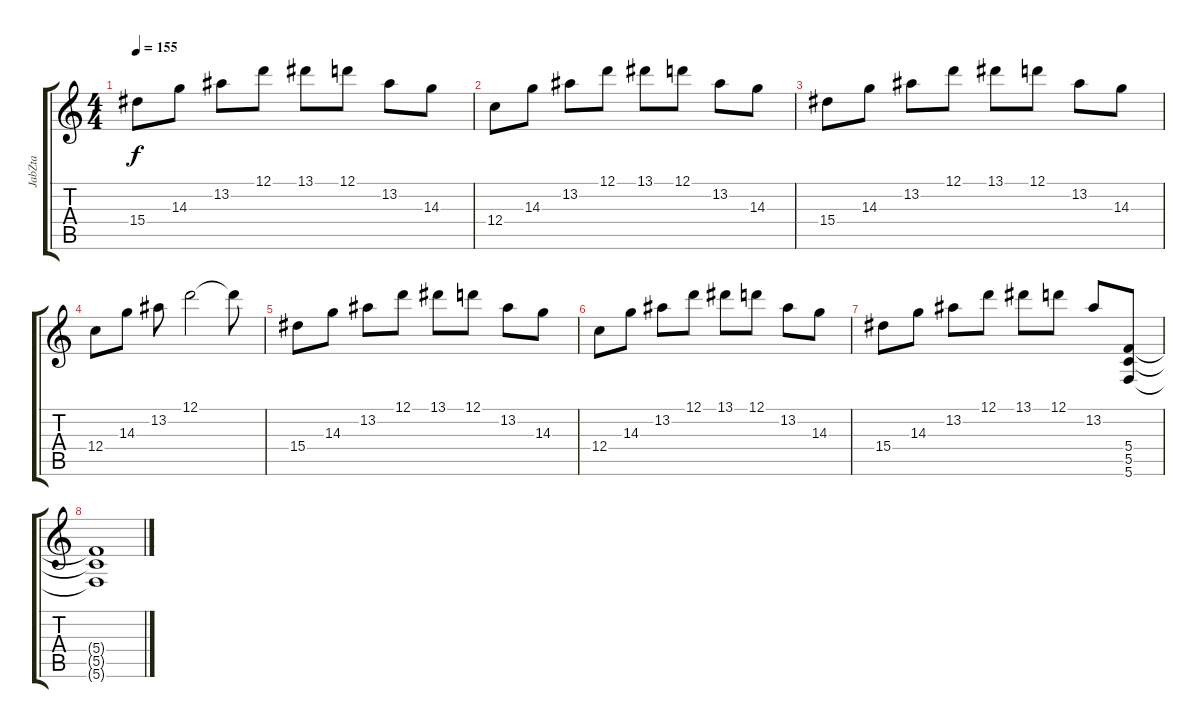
\track ("JabZta" "JabZta") {instrument distortionguitar}
\staff {score tabs}
\tuning (D4 A3 F3 C3 G2 C2) {hide}
\ts (4 4)
\tempo 155
\clef g2
\ks c
15.4.8{dy f} 14.3.8 13.2.8 12.1.8 13.1.8 12.1.8 13.2.8 14.3.8 |
12.4.8 14.3.8 13.2.8 12.1.8 13.1.8 12.1.8 13.2.8 14.3.8 |
15.4.8 14.3.8 13.2.8 12.1.8 13.1.8 12.1.8 13.2.8 14.3.8 |
12.4.8 14.3.8 13.2.8 12.1.2 12.1{t}.8 |
15.4.8 14.3.8 13.2.8 12.1.8 13.1.8 12.1.8 13.2.8 14.3.8 |
12.4.8 14.3.8 13.2.8 12.1.8 13.1.8 12.1.8 13.2.8 14.3.8 |
15.4.8 14.3.8 13.2.8 12.1.8 13.1.8 12.1.8 13.2.8 (5.4 5.5 5.6).8 |
(5.4{t} 5.5{t} 5.6{t}).1
